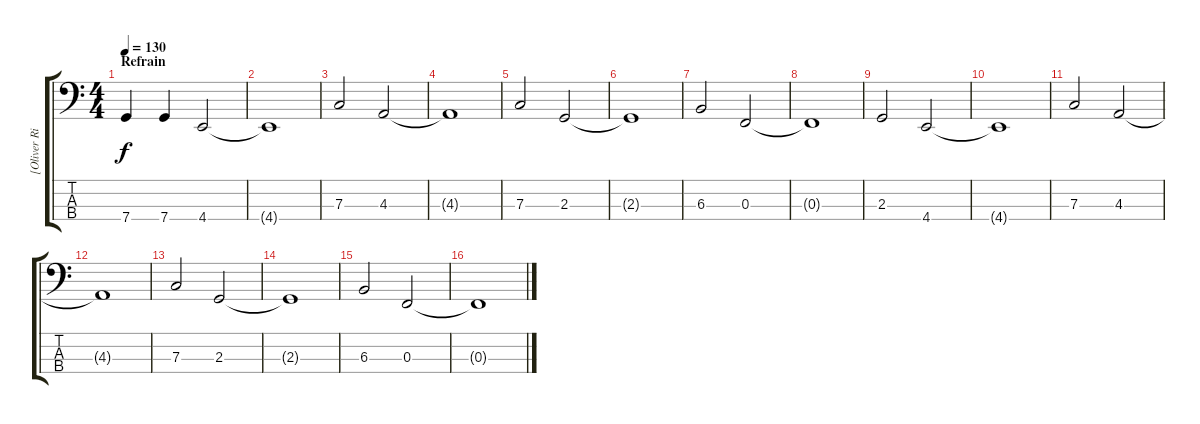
\track ("[Oliver Riedel]  Bass" "[Oliver Ri") {instrument electricbassfinger}
\staff {score tabs}
\tuning (Eb2 Bb1 F1 C1) {hide}
\ts (4 4)
\section ("" "Refrain")
\tempo 130
\clef f4
\ks c
7.4.4{dy f} 7.4.4 4.4.2 |
4.4{t}.1 |
7.3.2 4.3.2 |
4.3{t}.1 |
7.3.2 2.3.2 |
2.3{t}.1 |
6.3.2 0.3.2 |
0.3{t}.1 |
2.3.2 4.4.2 |
4.4{t}.1 |
7.3.2 4.3.2 |
4.3{t}.1 |
7.3.2 2.3.2 |
2.3{t}.1 |
6.3.2 0.3.2 |
0.3{t}.1
